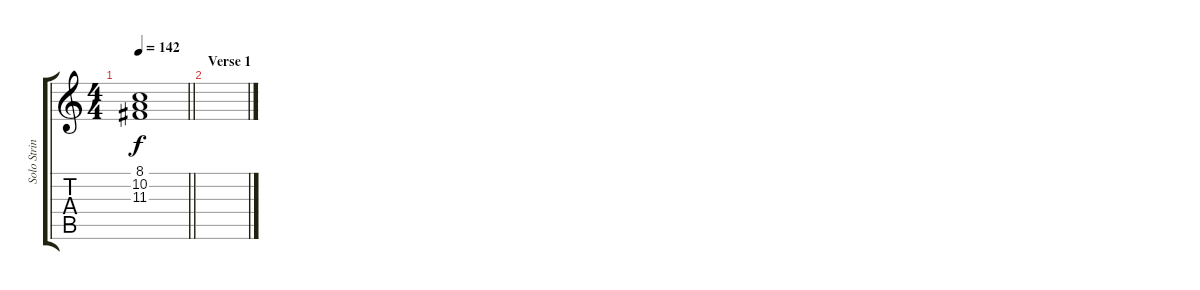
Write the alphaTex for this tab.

\track ("Solo Strings" "Solo Strin") {instrument stringensemble2}
\staff {score tabs}
\tuning (E4 B3 G3 D3 A2 E2) {hide}
\ts (4 4)
\tempo 142
\clef g2
\barLineRight lightlight
\ks c
(8.1 10.2 11.3).1{dy f} |
\section ("" "Verse 1")
